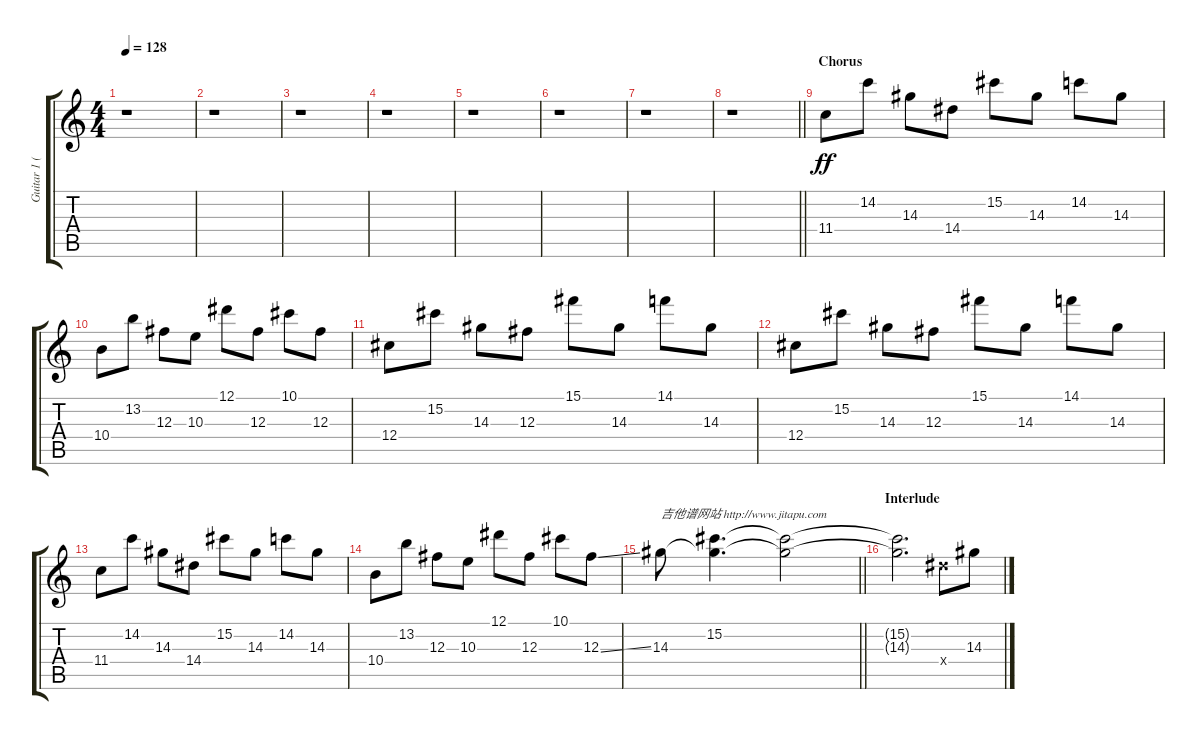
\track ("Guitar 1 (Slash)" "Guitar 1 (") {instrument overdrivenguitar}
\staff {score tabs}
\tuning (Eb4 Bb3 Gb3 Db3 Ab2 Eb2) {hide}
\ts (4 4)
\tempo 128
\clef g2
\ks c
r.1{dy ff} |
r.1 |
r.1 |
r.1 |
r.1 |
r.1 |
r.1 |
\barLineRight lightlight
r.1 |
\section ("" "Chorus")
11.4.8 14.2.8 14.3.8 14.4.8 15.2.8 14.3.8 14.2.8 14.3.8 |
10.4.8 13.2.8 12.3.8 10.3.8 12.1.8 12.3.8 10.1.8 12.3.8 |
12.4.8 15.2.8 14.3.8 12.3.8 15.1.8 14.3.8 14.1.8 14.3.8 |
12.4.8 15.2.8 14.3.8 12.3.8 15.1.8 14.3.8 14.1.8 14.3.8 |
11.4.8 14.2.8 14.3.8 14.4.8 15.2.8 14.3.8 14.2.8 14.3.8 |
10.4.8 13.2.8 12.3.8 10.3.8 12.1.8 12.3.8 10.1.8 12.3{ss}.8 |
\barLineRight lightlight
14.3.8{txt "吉他谱网站 http://www.jitapu.com"} (15.2 14.3{t}).4{d} (15.2{t} 14.3{t}).2 |
\section ("" "Interlude")
(15.2{t} 14.3{t}).2{d} 14.4{x}.8 14.3.8
